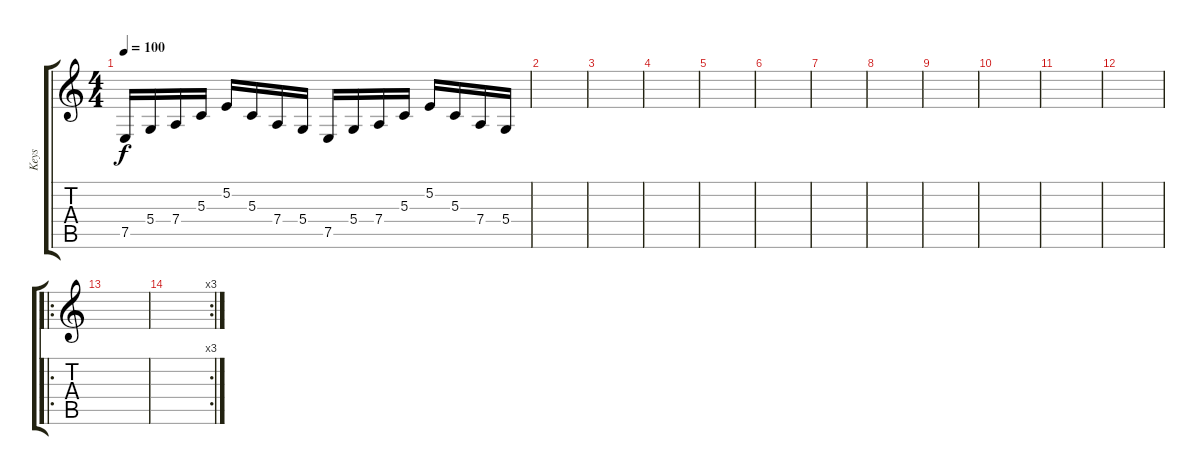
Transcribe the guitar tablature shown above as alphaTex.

\track ("Keys" "Keys") {instrument lead1square}
\staff {score tabs}
\tuning (E4 B3 G3 D3 A2 E2) {hide}
\ts (4 4)
\tempo 100
\clef g2
\ks c
7.5.16{dy f} 5.4.16 7.4.16 5.3.16 5.2.16 5.3.16 7.4.16 5.4.16 7.5.16 5.4.16 7.4.16 5.3.16 5.2.16 5.3.16 7.4.16 5.4.16 |
|
|
|
|
|
|
|
|
|
|
|
\ro
|
\rc 3
